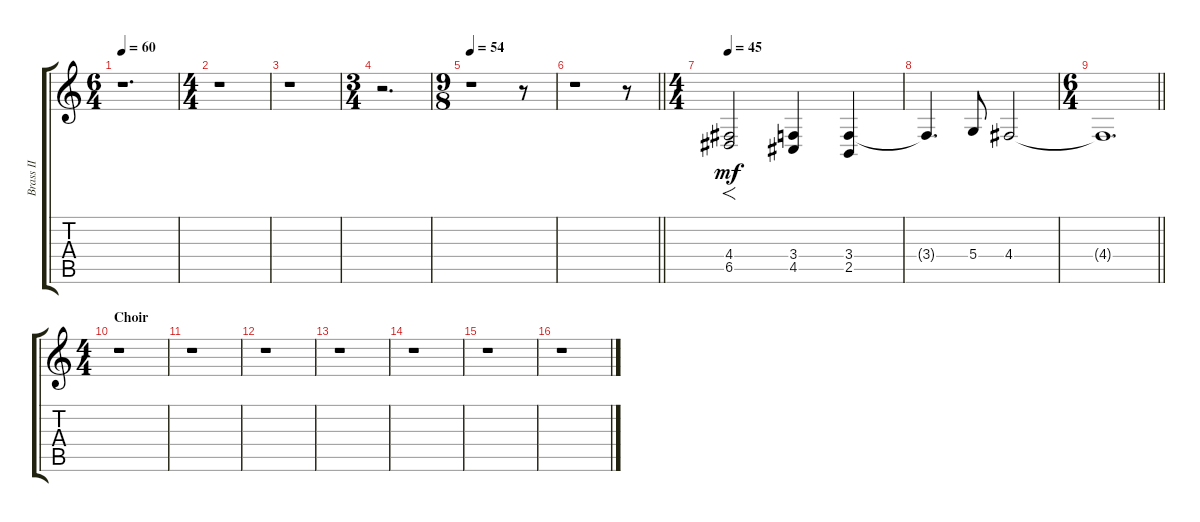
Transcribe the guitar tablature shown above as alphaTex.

\track ("Brass II" "Brass II") {instrument trombone}
\staff {score tabs}
\tuning (E4 B3 G3 D3 A2 E2) {hide}
\ts (6 4)
\tempo 60
\clef g2
\ks c
r.1{d dy mf instrument trombone} |
\ts (4 4)
r.1 |
r.1 |
\ts (3 4)
r.2{d} |
\ts (9 8)
\tempo 54
r.1 r.8 |
\barLineRight lightlight
r.1 r.8 |
\ts (4 4)
\section ("" "")
\tempo 45
(4.4 6.5).2{f} (3.4 4.5).4 (3.4 2.5).4 |
3.4{t}.4{d} 5.4.8 4.4.2 |
\ts (6 4)
\barLineRight lightlight
4.4{t}.1{d volume 4} |
\ts (4 4)
\section ("" "Choir")
r.1 |
r.1 |
r.1 |
r.1 |
r.1 |
r.1 |
r.1
